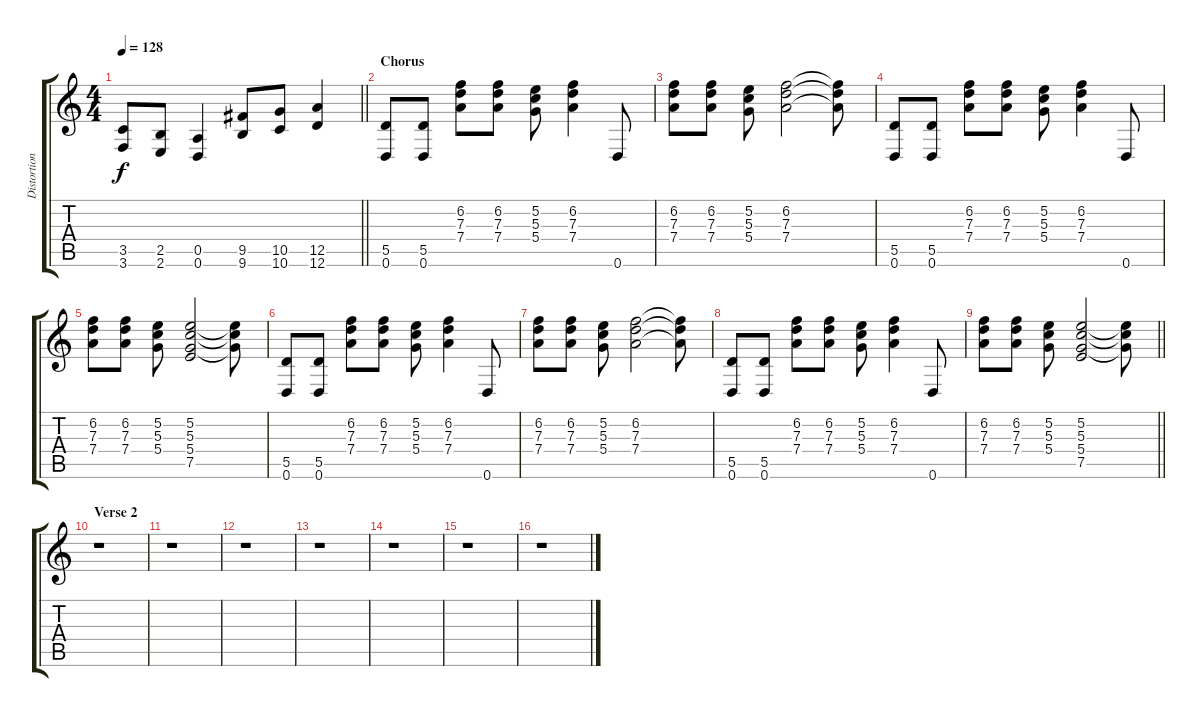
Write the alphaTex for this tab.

\track ("Distortion Guitar 2" "Distortion") {instrument distortionguitar}
\staff {score tabs}
\tuning (E4 B3 G3 D3 A2 D2) {hide}
\ts (4 4)
\tempo 128
\clef g2
\barLineRight lightlight
\ks c
(3.5 3.6).8{dy f} (2.5 2.6).8 (0.5 0.6).4 (9.5 9.6).8 (10.5 10.6).8 (12.5 12.6).4 |
\section ("" "Chorus")
(5.5 0.6).8 (5.5 0.6).8 (6.2 7.3 7.4).8 (6.2 7.3 7.4).8 (5.2 5.3 5.4).8 (6.2 7.3 7.4).4 0.6.8 |
(6.2 7.3 7.4).8 (6.2 7.3 7.4).8 (5.2 5.3 5.4).8 (6.2 7.3 7.4).2 (6.2{t} 7.3{t} 7.4{t}).8 |
(5.5 0.6).8 (5.5 0.6).8 (6.2 7.3 7.4).8 (6.2 7.3 7.4).8 (5.2 5.3 5.4).8 (6.2 7.3 7.4).4 0.6.8 |
(6.2 7.3 7.4).8 (6.2 7.3 7.4).8 (5.2 5.3 5.4).8 (5.2 5.3 5.4 7.5).2 (5.2{t} 5.3{t} 5.4{t}).8 |
(5.5 0.6).8 (5.5 0.6).8 (6.2 7.3 7.4).8 (6.2 7.3 7.4).8 (5.2 5.3 5.4).8 (6.2 7.3 7.4).4 0.6.8 |
(6.2 7.3 7.4).8 (6.2 7.3 7.4).8 (5.2 5.3 5.4).8 (6.2 7.3 7.4).2 (6.2{t} 7.3{t} 7.4{t}).8 |
(5.5 0.6).8 (5.5 0.6).8 (6.2 7.3 7.4).8 (6.2 7.3 7.4).8 (5.2 5.3 5.4).8 (6.2 7.3 7.4).4 0.6.8 |
\barLineRight lightlight
(6.2 7.3 7.4).8 (6.2 7.3 7.4).8 (5.2 5.3 5.4).8 (5.2 5.3 5.4 7.5).2 (5.2{t} 5.3{t} 5.4{t}).8 |
\section ("" "Verse 2")
r.1 |
r.1 |
r.1 |
r.1 |
r.1 |
r.1 |
r.1
